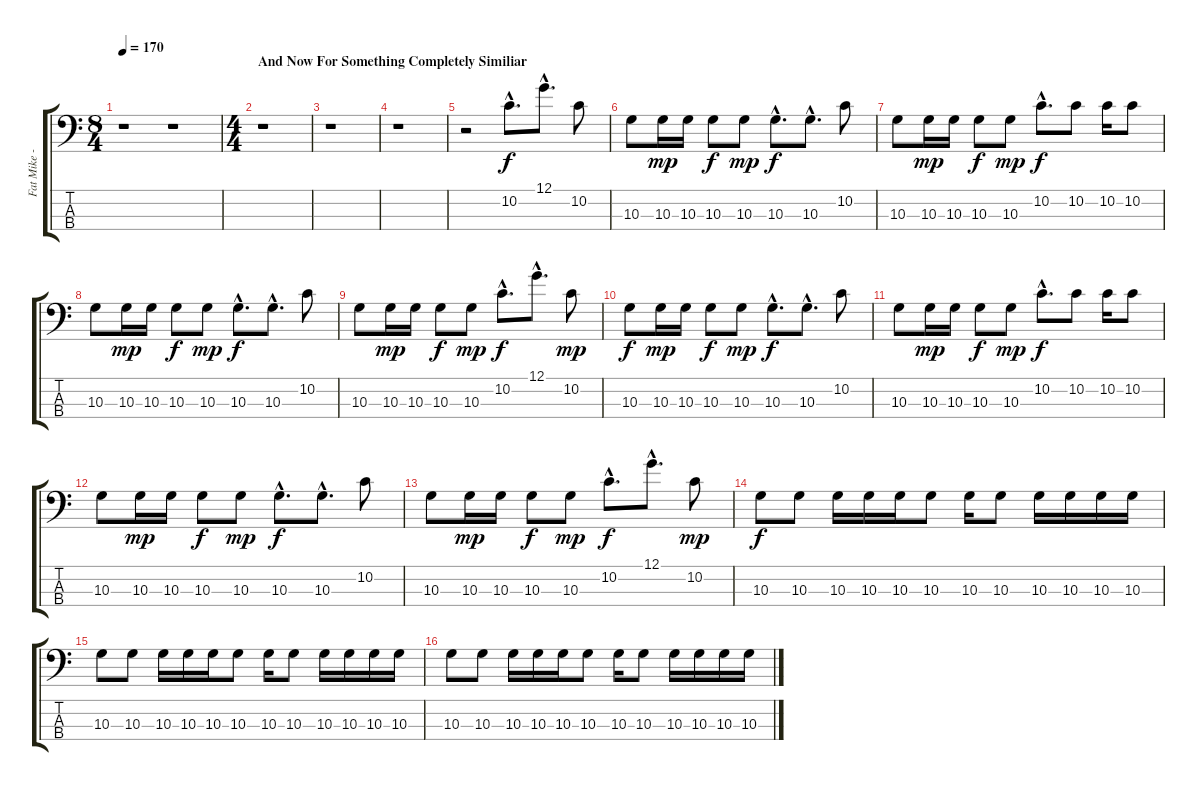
\track ("Fat Mike - Bass" "Fat Mike -") {instrument electricbasspick}
\staff {score tabs}
\tuning (G2 D2 A1 E1) {hide}
\ts (8 4)
\tempo 170
\tempo 140
\tempo 170
\clef f4
\ks c
r.1{dy f instrument electricbasspick} r.1 |
\ts (4 4)
\section ("" "And Now For Something Completely Similiar")
r.1 |
r.1 |
r.1 |
r.2 10.2{hac}.8{d} 12.1{hac}.8{d} 10.2.8 |
10.3.8 10.3.16{dy mp} 10.3.16 10.3.8{dy f} 10.3.8{dy mp} 10.3{hac}.8{d dy f} 10.3{hac}.8{d} 10.2.8 |
10.3.8 10.3.16{dy mp} 10.3.16 10.3.8{dy f} 10.3.8{dy mp} 10.2{hac}.8{d dy f} 10.2.8 10.2.16 10.2.8 |
10.3.8 10.3.16{dy mp} 10.3.16 10.3.8{dy f} 10.3.8{dy mp} 10.3{hac}.8{d dy f} 10.3{hac}.8{d} 10.2.8 |
10.3.8 10.3.16{dy mp} 10.3.16 10.3.8{dy f} 10.3.8{dy mp} 10.2{hac}.8{d dy f} 12.1{hac}.8{d} 10.2.8{dy mp} |
10.3.8{dy f} 10.3.16{dy mp} 10.3.16 10.3.8{dy f} 10.3.8{dy mp} 10.3{hac}.8{d dy f} 10.3{hac}.8{d} 10.2.8 |
10.3.8 10.3.16{dy mp} 10.3.16 10.3.8{dy f} 10.3.8{dy mp} 10.2{hac}.8{d dy f} 10.2.8 10.2.16 10.2.8 |
10.3.8 10.3.16{dy mp} 10.3.16 10.3.8{dy f} 10.3.8{dy mp} 10.3{hac}.8{d dy f} 10.3{hac}.8{d} 10.2.8 |
10.3.8 10.3.16{dy mp} 10.3.16 10.3.8{dy f} 10.3.8{dy mp} 10.2{hac}.8{d dy f} 12.1{hac}.8{d} 10.2.8{dy mp} |
10.3.8{dy f} 10.3.8 10.3.16 10.3.16 10.3.16 10.3.8 10.3.16 10.3.8 10.3.16 10.3.16 10.3.16 10.3.16 |
10.3.8 10.3.8 10.3.16 10.3.16 10.3.16 10.3.8 10.3.16 10.3.8 10.3.16 10.3.16 10.3.16 10.3.16 |
10.3.8 10.3.8 10.3.16 10.3.16 10.3.16 10.3.8 10.3.16 10.3.8 10.3.16 10.3.16 10.3.16 10.3.16
